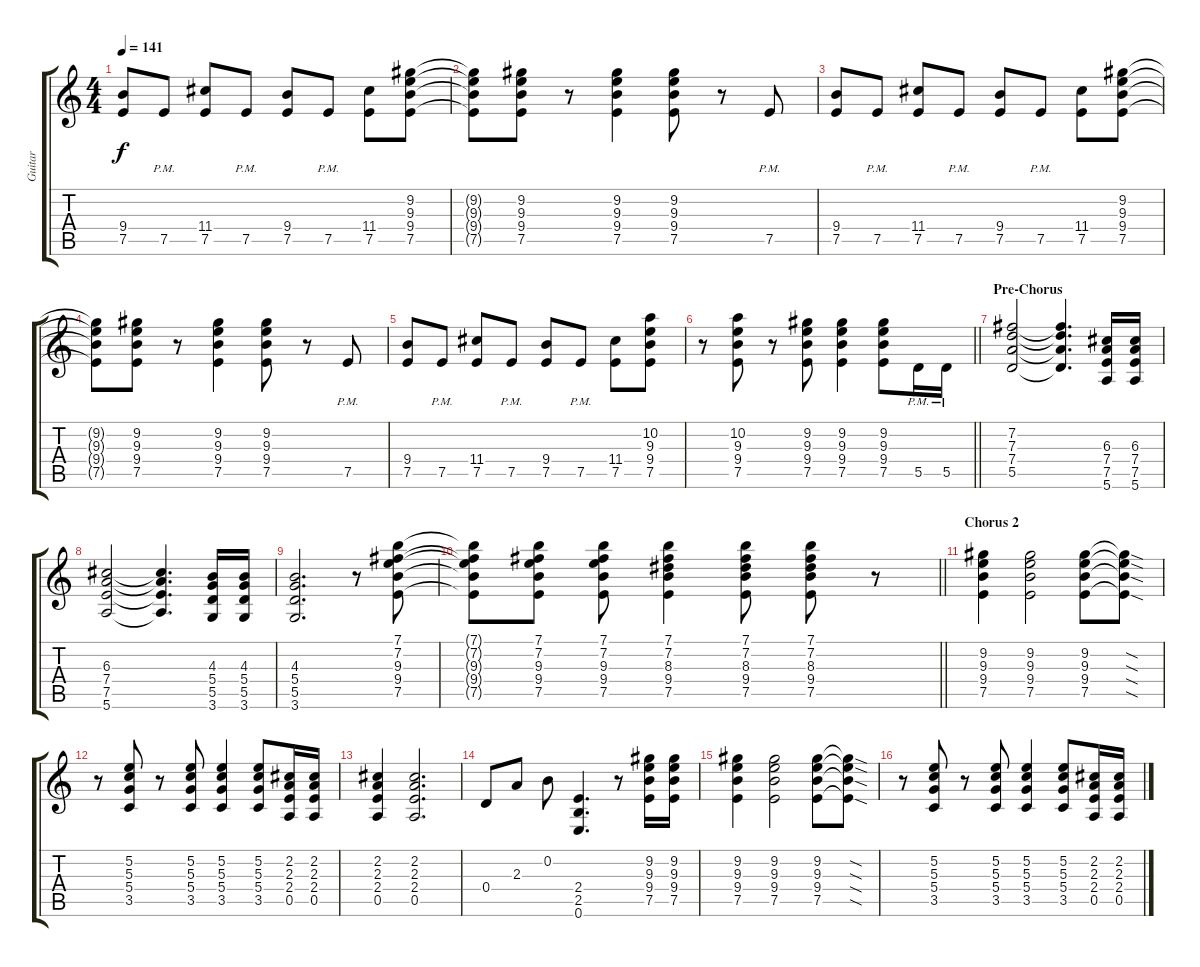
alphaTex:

\track ("Guitar" "Guitar") {instrument overdrivenguitar}
\staff {score tabs}
\tuning (E4 B3 G3 D3 A2 E2) {hide}
\ts (4 4)
\tempo 141
\clef g2
\ks c
(9.4 7.5).8{dy f} 7.5{pm}.8 (11.4 7.5).8 7.5{pm}.8 (9.4 7.5).8 7.5{pm}.8 (11.4 7.5).8 (9.2 9.3 9.4 7.5).8 |
(9.2{t} 9.3{t} 9.4{t} 7.5{t}).8 (9.2 9.3 9.4 7.5).8 r.8 (9.2 9.3 9.4 7.5).4 (9.2 9.3 9.4 7.5).8 r.8 7.5{pm}.8 |
(9.4 7.5).8 7.5{pm}.8 (11.4 7.5).8 7.5{pm}.8 (9.4 7.5).8 7.5{pm}.8 (11.4 7.5).8 (9.2 9.3 9.4 7.5).8 |
(9.2{t} 9.3{t} 9.4{t} 7.5{t}).8 (9.2 9.3 9.4 7.5).8 r.8 (9.2 9.3 9.4 7.5).4 (9.2 9.3 9.4 7.5).8 r.8 7.5{pm}.8 |
(9.4 7.5).8 7.5{pm}.8 (11.4 7.5).8 7.5{pm}.8 (9.4 7.5).8 7.5{pm}.8 (11.4 7.5).8 (10.2 9.3 9.4 7.5).8 |
\barLineRight lightlight
r.8 (10.2 9.3 9.4 7.5).8 r.8 (9.2 9.3 9.4 7.5).8 (9.2 9.3 9.4 7.5).4 (9.2 9.3 9.4 7.5).8 5.5{pm}.16 5.5{pm}.16 |
\section ("" "Pre-Chorus")
(7.2 7.3 7.4 5.5).2 (7.2{t} 7.3{t} 7.4{t} 5.5{t}).4{d} (6.3 7.4 7.5 5.6).16 (6.3 7.4 7.5 5.6).16 |
(6.3 7.4 7.5 5.6).2 (6.3{t} 7.4{t} 7.5{t} 5.6{t}).4{d} (4.3 5.4 5.5 3.6).16 (4.3 5.4 5.5 3.6).16 |
(4.3 5.4 5.5 3.6).2{d} r.8 (7.1 7.2 9.3 9.4 7.5).8 |
\barLineRight lightlight
(7.1{t} 7.2{t} 9.3{t} 9.4{t} 7.5{t}).8 (7.1 7.2 9.3 9.4 7.5).8 (7.1 7.2 9.3 9.4 7.5).8 (7.1 7.2 8.3 9.4 7.5).4 (7.1 7.2 8.3 9.4 7.5).8 (7.1 7.2 8.3 9.4 7.5).8 r.8 |
\section ("" "Chorus 2")
(9.2 9.3 9.4 7.5).4 (9.2 9.3 9.4 7.5).2 (9.2 9.3 9.4 7.5).8 (9.2{sod t} 9.3{sod t} 9.4{sod t} 7.5{sod t}).8 |
r.8 (5.2 5.3 5.4 3.5).8 r.8 (5.2 5.3 5.4 3.5).8 (5.2 5.3 5.4 3.5).4 (5.2 5.3 5.4 3.5).8 (2.2 2.3 2.4 0.5).16 (2.2 2.3 2.4 0.5).16 |
(2.2 2.3 2.4 0.5).4 (2.2 2.3 2.4 0.5).2{d} |
0.4.8 2.3.8 0.2.8 (2.4 2.5 0.6).4{d} r.8 (9.2 9.3 9.4 7.5).16 (9.2 9.3 9.4 7.5).16 |
(9.2 9.3 9.4 7.5).4 (9.2 9.3 9.4 7.5).2 (9.2 9.3 9.4 7.5).8 (9.2{sod t} 9.3{sod t} 9.4{sod t} 7.5{sod t}).8 |
r.8 (5.2 5.3 5.4 3.5).8 r.8 (5.2 5.3 5.4 3.5).8 (5.2 5.3 5.4 3.5).4 (5.2 5.3 5.4 3.5).8 (2.2 2.3 2.4 0.5).16 (2.2 2.3 2.4 0.5).16
